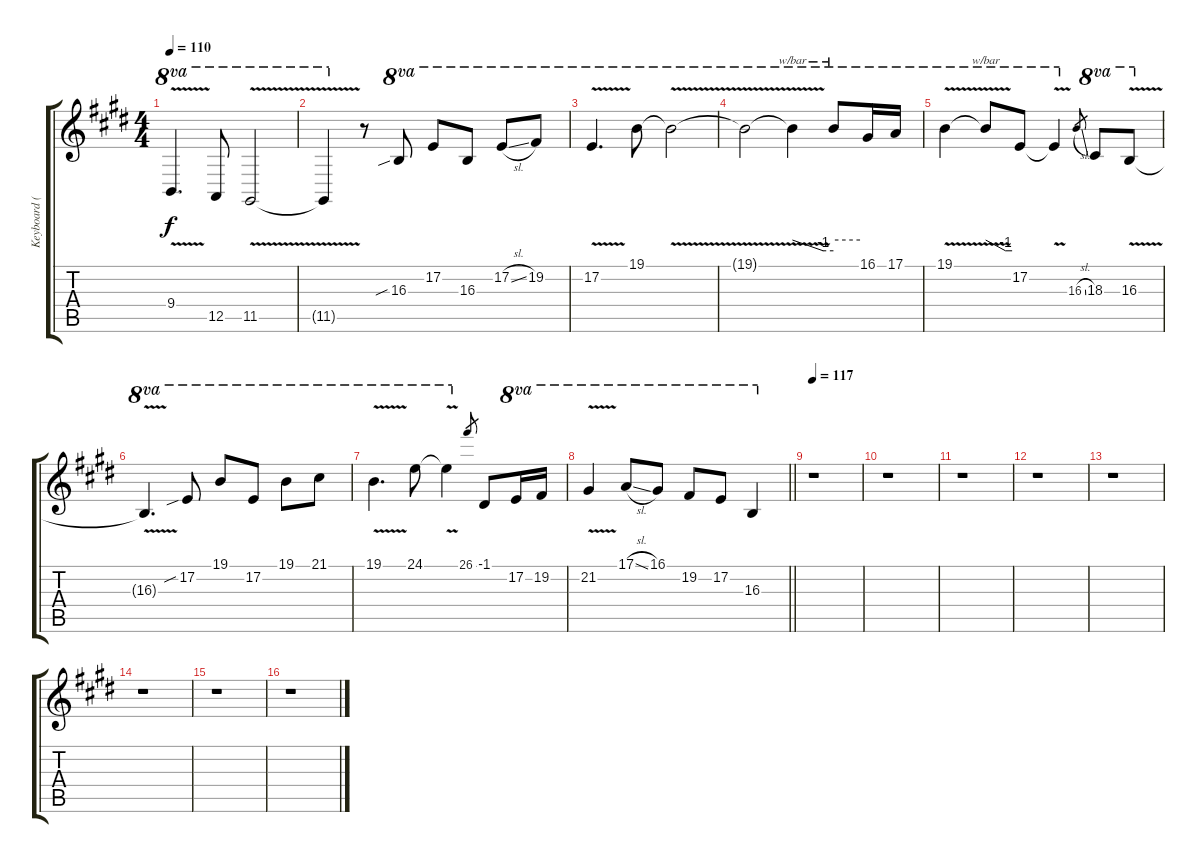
\track ("Keyboard (Square)" "Keyboard (") {instrument lead1square}
\staff {score tabs}
\tuning (E4 B3 G3 D3 A2 E2) {hide}
\ts (4 4)
\tempo 110
\clef g2
\ks e
9.4{v}.4{d ot 8va dy f} 12.5.8{ot 8va} 11.5{v}.2{ot 8va} |
\ks c#minor
11.5{t}.4{ot 8va} r.8 16.3{sib}.8{ot 8va} 17.2.8{ot 8va} 16.3.8{ot 8va} 17.2{sl}.8{ot 8va} 19.2.8{ot 8va} |
17.2{v}.4{d ot 8va} 19.1.8{ot 8va} 19.1{v t}.2{ot 8va} |
19.1{v t}.2{ot 8va} 19.1{t}.4{tbe (custom default 0 0 45 -4 60 -4) ot 8va} 19.1{t}.8{tbe (hold default 0 0 60 0) ot 8va} 16.1.16{ot 8va} 17.1.16{ot 8va} |
\ks e
19.1{v}.4{ot 8va} 19.1{t}.8{tbe (custom default 0 0 45 -4 60 -4) ot 8va} 17.2.8{ot 8va} 17.2{v t}.4{ot 8va} 16.3{sl}.8{gr} 18.3.8{ot 8va} 16.3{v}.8{ot 8va} |
\ks c#minor
16.3{v t}.4{d ot 8va} 17.2{sib}.8{ot 8va} 19.1.8{ot 8va} 17.2.8{ot 8va} 19.1.8{ot 8va} 21.1.8{ot 8va} |
19.1{v}.4{d ot 8va} 24.1.8{ot 8va} 24.1{v t}.4{ot 8va} 26.1.8{gr} -1.1.8 17.2.16{ot 8va} 19.2.16{ot 8va} |
\barLineRight lightlight
21.2{v}.4{ot 8va} 17.1{sl}.8{ot 8va} 16.1.8{ot 8va} 19.2.8{ot 8va} 17.2.8{ot 8va} 16.3.4{ot 8va} |
\tempo 117
\ks e
r.1 |
\ks c#minor
r.1 |
r.1 |
r.1 |
\ks e
r.1 |
\ks c#minor
r.1 |
r.1 |
r.1
